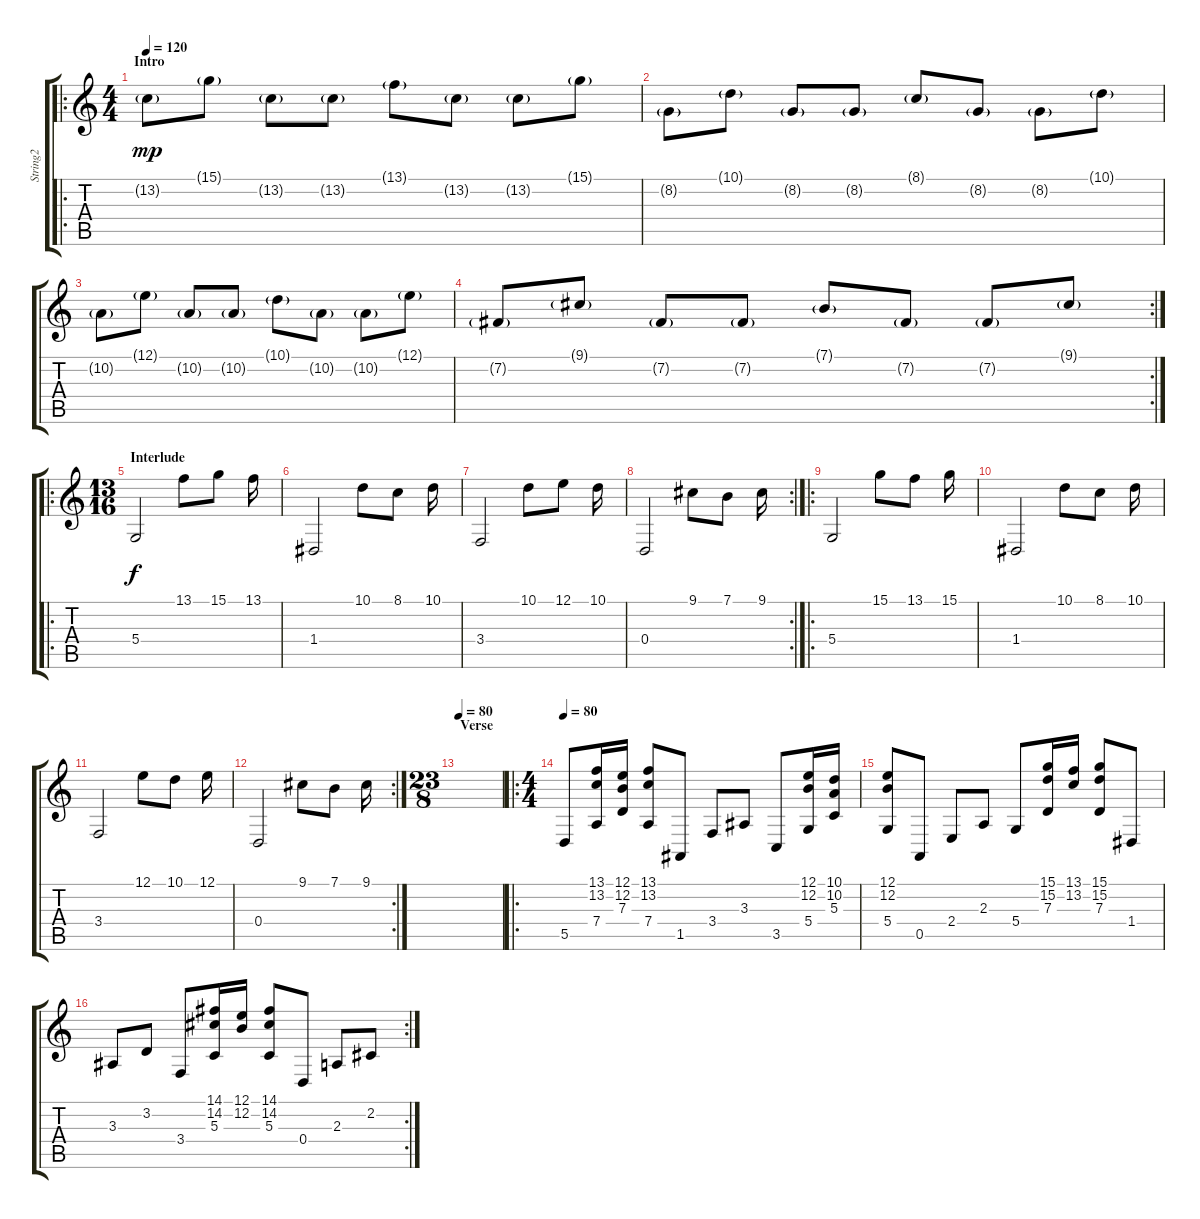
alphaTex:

\track ("String2" "String2") {instrument stringensemble2}
\staff {score tabs}
\tuning (E4 B3 G3 D3 A2 E2) {hide}
\ro
\ts (4 4)
\section ("" "Intro")
\tempo 120
\clef g2
\ks c
13.2{g}.8{dy mp instrument stringensemble2} 15.1{g}.8 13.2{g}.8 13.2{g}.8 13.1{g}.8 13.2{g}.8 13.2{g}.8 15.1{g}.8 |
8.2{g}.8 10.1{g}.8 8.2{g}.8 8.2{g}.8 8.1{g}.8 8.2{g}.8 8.2{g}.8 10.1{g}.8 |
10.2{g}.8 12.1{g}.8 10.2{g}.8 10.2{g}.8 10.1{g}.8 10.2{g}.8 10.2{g}.8 12.1{g}.8 |
\rc 2
7.2{g}.8 9.1{g}.8 7.2{g}.8 7.2{g}.8 7.1{g}.8 7.2{g}.8 7.2{g}.8 9.1{g}.8 |
\ro
\ts (13 16)
\section ("" "Interlude")
5.4.2{dy f} 13.1.8 15.1.8 13.1.16 |
1.4.2 10.1.8 8.1.8 10.1.16 |
3.4.2 10.1.8 12.1.8 10.1.16 |
\rc 2
0.4.2 9.1.8 7.1.8 9.1.16 |
\ro
5.4.2 15.1.8 13.1.8 15.1.16 |
1.4.2 10.1.8 8.1.8 10.1.16 |
3.4.2 12.1.8 10.1.8 12.1.16 |
\rc 2
0.4.2 9.1.8 7.1.8 9.1.16 |
\ts (23 8)
\section ("" "Verse")
\tempo 80
|
\ro
\ts (4 4)
\tempo 80
5.5.8 (13.1 13.2 7.4).16 (12.1 12.2 7.3).16 (13.1 13.2 7.4).8 1.5.8 3.4.8 3.3.8 3.5.8 (12.1 12.2 5.4).16 (10.1 10.2 5.3).16 |
(12.1 12.2 5.4).8 0.5.8 2.4.8 2.3.8 5.4.8 (15.1 15.2 7.3).16 (13.1 13.2).16 (15.1 15.2 7.3).8 1.4.8 |
\rc 2
3.3.8 3.2.8 3.4.8 (14.1 14.2 5.3).16 (12.1 12.2).16 (14.1 14.2 5.3).8 0.4.8 2.3.8 2.2.8
